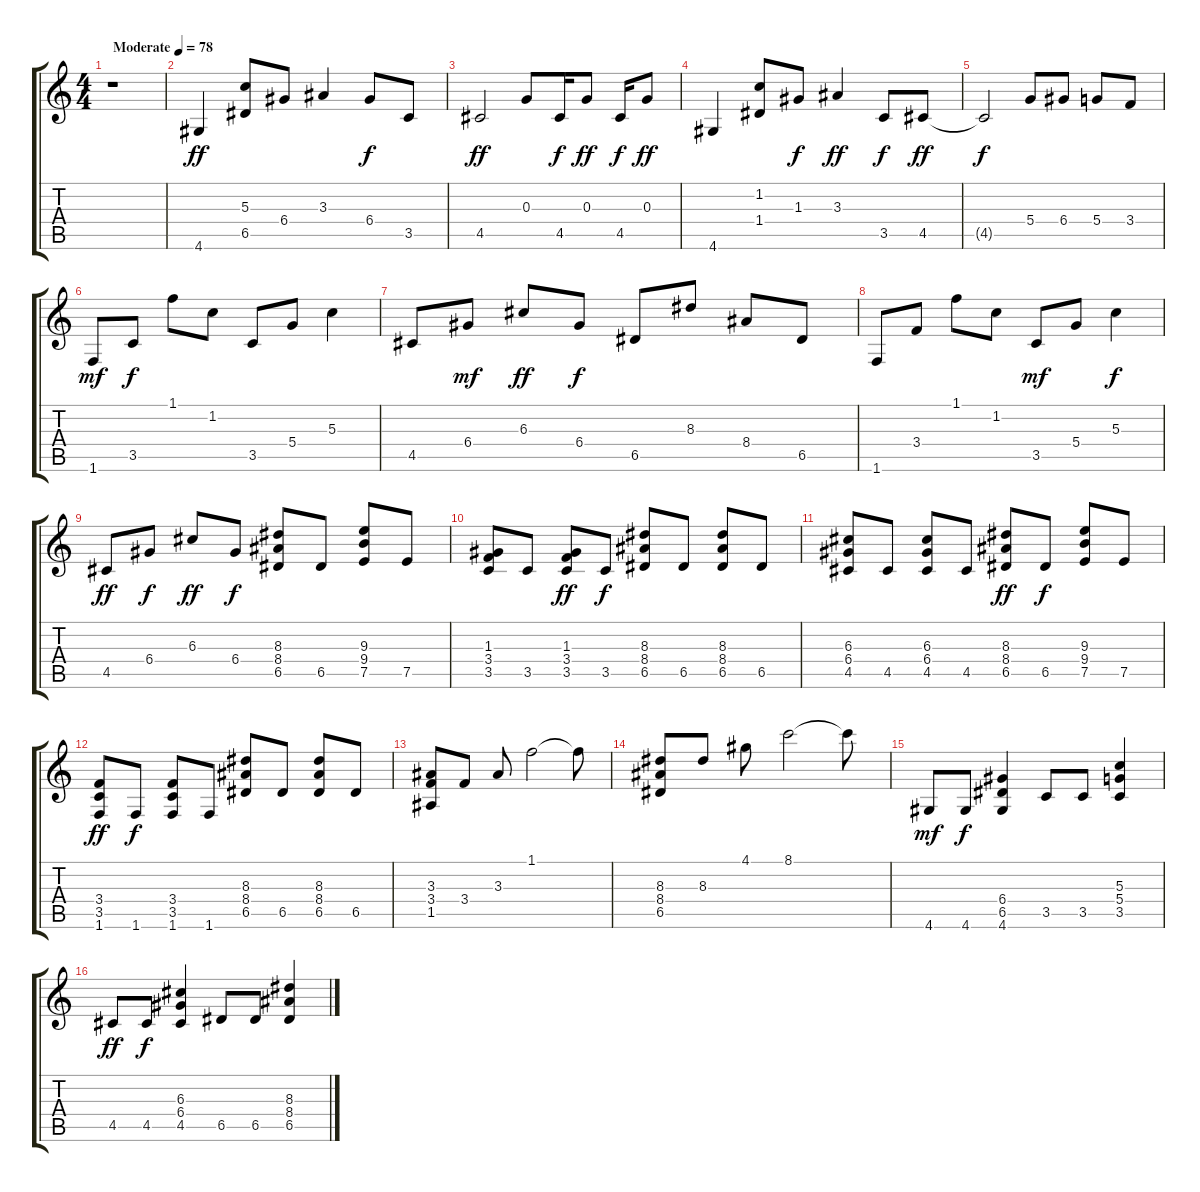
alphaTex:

\track "" {instrument acousticguitarsteel}
\staff {score tabs}
\tuning (E4 B3 G3 D3 A2 E2) {hide}
\ts (4 4)
\tempo (78 "Moderate")
\clef g2
\ks c
r.1{dy ff instrument acousticguitarsteel} |
4.6.4 (5.3 6.5).8 6.4.8 3.3.4 6.4.8{dy f} 3.5.8 |
4.5.2{dy ff} 0.3.8 4.5.16{dy f} 0.3.8{dy ff} 4.5.16{dy f} 0.3.8{dy ff} |
4.6.4 (1.2 1.4).8 1.3.8{dy f} 3.3.4{dy ff} 3.5.8{dy f} 4.5.8{dy ff} |
4.5{t}.2{dy f} 5.4.8 6.4.8 5.4.8 3.4.8 |
1.6.8{dy mf} 3.5.8{dy f} 1.1.8 1.2.8 3.5.8 5.4.8 5.3.4 |
4.5.8 6.4.8{dy mf} 6.3.8{dy ff} 6.4.8{dy f} 6.5.8 8.3.8 8.4.8 6.5.8 |
1.6.8 3.4.8 1.1.8 1.2.8 3.5.8{dy mf} 5.4.8 5.3.4{dy f} |
4.5.8{dy ff} 6.4.8{dy f} 6.3.8{dy ff} 6.4.8{dy f} (8.3 8.4 6.5).8 6.5.8 (9.3 9.4 7.5).8 7.5.8 |
(1.3 3.4 3.5).8 3.5.8 (1.3 3.4 3.5).8{dy ff} 3.5.8{dy f} (8.3 8.4 6.5).8 6.5.8 (8.3 8.4 6.5).8 6.5.8 |
(6.3 6.4 4.5).8 4.5.8 (6.3 6.4 4.5).8 4.5.8 (8.3 8.4 6.5).8{dy ff} 6.5.8{dy f} (9.3 9.4 7.5).8 7.5.8 |
(3.4 3.5 1.6).8{dy ff} 1.6.8{dy f} (3.4 3.5 1.6).8 1.6.8 (8.3 8.4 6.5).8 6.5.8 (8.3 8.4 6.5).8 6.5.8 |
(3.3 3.4 1.5).8 3.4.8 3.3.8 1.1.2 1.1{t}.8 |
(8.3 8.4 6.5).8 8.3.8 4.1.8 8.1.2 8.1{t}.8 |
4.6.8{dy mf} 4.6.8{dy f} (6.4 6.5 4.6).4 3.5.8 3.5.8 (5.3 5.4 3.5).4 |
4.5.8{dy ff} 4.5.8{dy f} (6.3 6.4 4.5).4 6.5.8 6.5.8 (8.3 8.4 6.5).4
